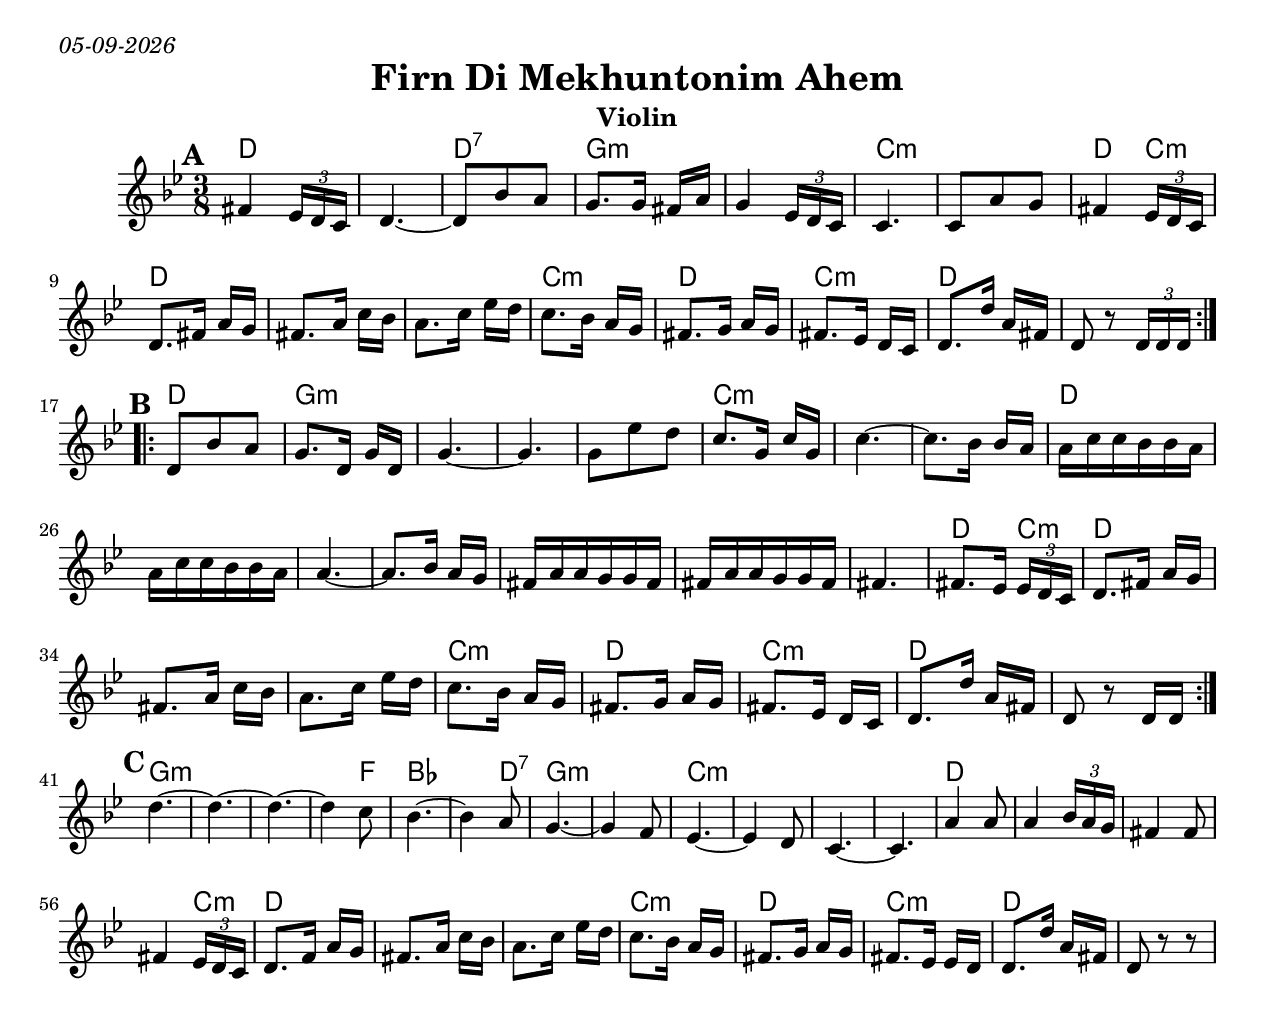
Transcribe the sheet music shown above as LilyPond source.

\version "2.20.0"
\include "english.ly"
%\pointAndClickOff
\paper{
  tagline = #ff
  print-all-headers = ##t
  #(set-paper-size "letter")
}
date = #(strftime "%d-%m-%Y" (localtime (current-time)))

\markup{ \italic{ \date }  }

%\markup{ Got something to say? }

global = {
  \clef treble
  \key g \minor
  \time 3/8
  \set Score.markFormatter = #format-mark-box-alphabet
}

%#################################### Melody ########################
end = {
  \times 2/3 {ef16 d c} %8

  d8. fs16 a[g]
  fs8. a16 c[bf]
  a8. c16 ef[d]
  c8. bf16 a [g]

  fs8. g16 a [g]
  fs8. ef16 d [c]
  d8. d'16 a[fs]
}

melody = \relative c' {
  \global
  %\partial 4 g4    %lead in notes

  \repeat volta 2{
    \mark \default
    fs4 \times 2/3 {ef16 d c}
    d4.~
    d8 bf' a
    g8. g16 fs [a]

   g4 \times 2/3 {ef16 d c}
   c4.
   c8 a' g
   fs4 \end
   d8 r \times 2/3{d16 d d}
  }
 \break

  \repeat volta 2{
    \mark \default
    d8 bf' a
    g8. d16 g[d]
    g4.~
    g4.

    g8 ef' d
    c8. g16 c[g]
    c4.~
    c8. bf16 bf[a]

    a16 c c bf bf a
    a16 c c bf bf a
    a4.~
    a8. bf16 a[g]

    fs16 a a g g fs
    fs16 a a g g fs
    fs4.
    fs8. [ef16] \end
    d8 r d16 d
   \break
  }
  \mark \default
  d'4.~
  d4.~
  d4.~
  d4 c8

  bf4.~
  bf4 a8
  g4.~
  g4 f8

  ef4.~
  ef4 d8
  c4.~
  c4.

  a'4 a8
  a4 \times 2/3{bf16 a g}
  fs4 fs8
  fs4 \times 2/3{ef16 d c}

  d8. f16 a [g]
  fs8. a16 c[bf]
  a8. c16 ef[d]
  c8. bf16 a[g]

  fs8. g16 a[g]
  fs8. ef16 ef[d]
  d8. d'16 a[fs]
  d8 r r

}
%################################# Lyrics #####################
%\addlyrics{ \set stanza = #"1. " }
%################################# Chords #######################
harmonies = \chordmode {
  d4.*2
  d4.:7
  g4.*2:m
  c4.*2:m
  d4 c8:m
  d4.*3
  c4.:m
  d4.
  c4.:m
  d4.*2
  %B
  d4.
  g4.*4:m
  c4.*3:m
  d4.*7
  d4 c8:m
  %same
  d4.*3
  c4.:m
  d4.
  c4.:m
  d4.*2
  %c
  g8*11:m
  f8
  bf8*5 d8:7
  g4.*2:m
  c4.*4:m
  d8*11 c8:m
  d4.*3
  c4.:m
  d4.
  c4.:m
  d4.*2


}

\score {
  % transpose score below
  %\transpose c d
  <<
    \new ChordNames {
      \set chordChanges = ##f
      \harmonies
    }
    \new Staff   \melody
  >>
  \header{
    title= "Firn Di Mekhuntonim Ahem"
    subtitle=""
    composer= ""

    instrument = "Violin"
    arranger= ""
  }
  \midi{\tempo 4 = 120}
  \layout{indent = 1.0\cm}
}
%{
% more verses:
\markup{}
\markup {
  \font-size #2
  \fill-line {
    \hspace #0.1 % distance from left margin
    \column {
      \line { "1."
\column {
 ""
}
      }
      \hspace #0.2 % vertical distance between verses
      \line { "2."
\column {
""
}
      }
    }
    \hspace #0.1  % horiz. distance between columns
    \column {
      \line { "3."
\column {
 ""
}
      }
      \hspace #0.2 % distance between verses
      \line { "4."
\column {
""
}
      }
    }
    \hspace #0.1 % distance to right margin
  }
}

%}